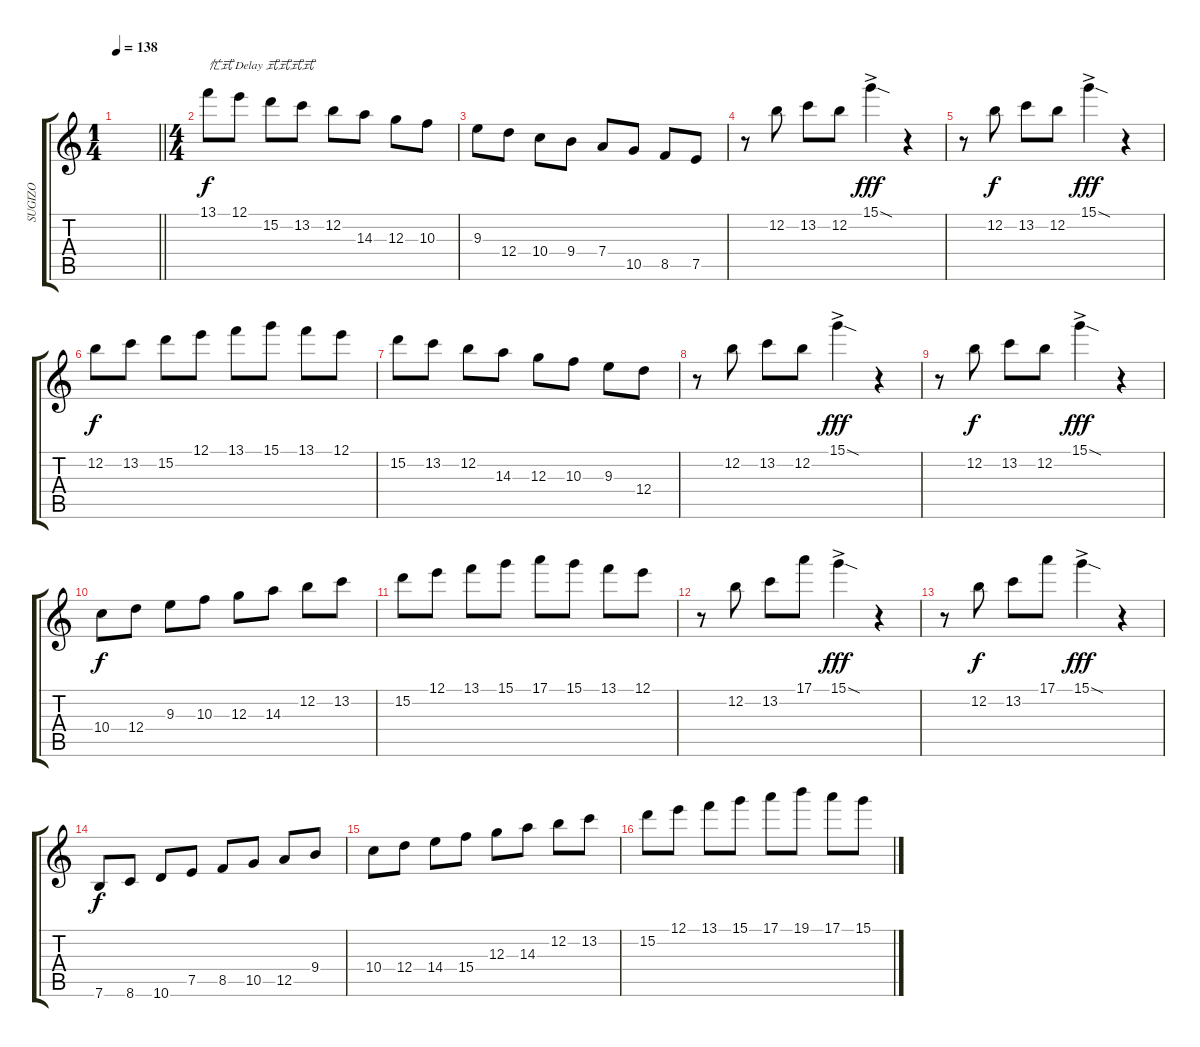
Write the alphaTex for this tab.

\track ("SUGIZO" "SUGIZO") {instrument distortionguitar}
\staff {score tabs}
\tuning (E4 B3 G3 D3 A2 E2) {hide}
\ts (1 4)
\tempo 138
\clef g2
\barLineRight lightlight
\ks c
|
\ts (4 4)
13.1.8{txt "忙式 Delay 式式式式" balance 16 instrument tremolostrings} 12.1.8 15.2.8 13.2.8 12.2.8 14.3.8 12.3.8 10.3.8 |
9.3.8{balance 8} 12.4.8 10.4.8 9.4.8 7.4.8 10.5.8 8.5.8 7.5.8 |
r.8{balance 0} 12.2.8 13.2.8 12.2.8 15.1{sod ac}.4{dy fff} r.4 |
r.8{balance 16} 12.2.8{dy f} 13.2.8 12.2.8 15.1{sod ac}.4{dy fff} r.4 |
12.2.8{dy f balance 8} 13.2.8 15.2.8 12.1.8 13.1.8 15.1.8 13.1.8 12.1.8 |
15.2.8{balance 0} 13.2.8 12.2.8 14.3.8 12.3.8 10.3.8 9.3.8 12.4.8 |
r.8{balance 16} 12.2.8 13.2.8 12.2.8 15.1{sod ac}.4{dy fff} r.4 |
r.8{balance 0} 12.2.8{dy f} 13.2.8 12.2.8 15.1{sod ac}.4{dy fff} r.4 |
10.4.8{dy f balance 8} 12.4.8 9.3.8 10.3.8 12.3.8 14.3.8 12.2.8 13.2.8 |
15.2.8{balance 16} 12.1.8 13.1.8 15.1.8 17.1.8 15.1.8 13.1.8 12.1.8 |
r.8{balance 0} 12.2.8 13.2.8 17.1.8 15.1{sod ac}.4{dy fff} r.4 |
r.8{balance 16} 12.2.8{dy f} 13.2.8 17.1.8 15.1{sod ac}.4{dy fff} r.4 |
7.6.8{dy f balance 8} 8.6.8 10.6.8 7.5.8 8.5.8 10.5.8 12.5.8 9.4.8 |
10.4.8{balance 0} 12.4.8 14.4.8 15.4.8 12.3.8 14.3.8 12.2.8 13.2.8 |
15.2.8{balance 8} 12.1.8 13.1.8 15.1.8 17.1.8 19.1.8 17.1.8 15.1.8
